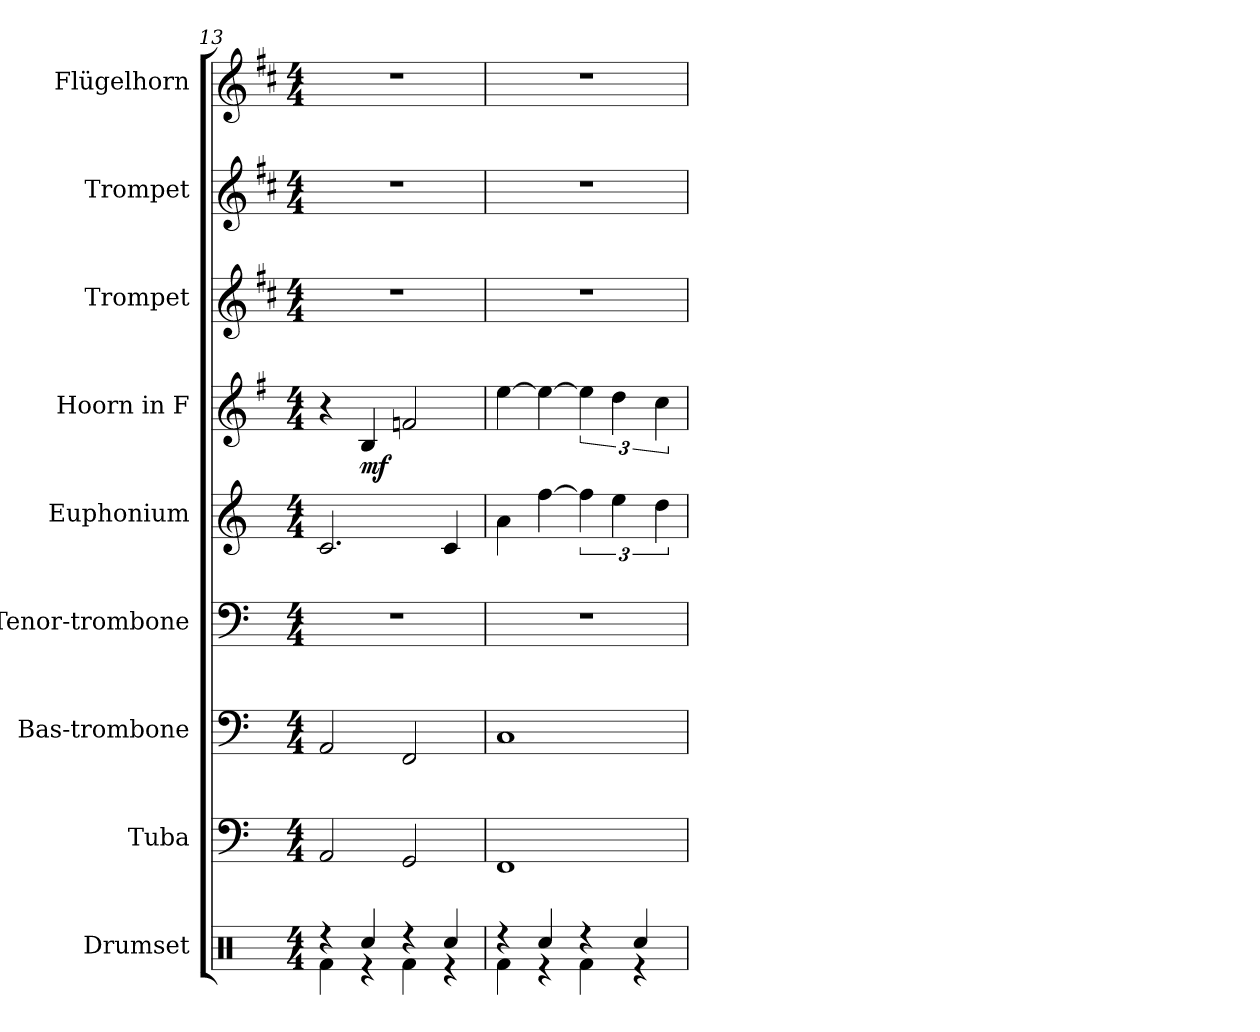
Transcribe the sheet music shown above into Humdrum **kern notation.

**kern	**kern	**kern	**kern	**kern	**kern	**dynam	**kern	**kern	**kern
*part9	*part8	*part7	*part6	*part5	*part4	*part4	*part3	*part2	*part1
*staff9	*staff8	*staff7	*staff6	*staff5	*staff4	*staff4	*staff3	*staff2	*staff1
*I"Drumset	*I"Tuba	*I"Bas-trombone	*I"Tenor-trombone	*I"Euphonium	*I"Hoorn in F	*	*I"Trompet	*I"Trompet	*I"Flügelhorn
*I'Drs.	*I'Tba.	*I'Bs. Tbn.	*I'T. Tbn.	*I'Euph.	*	*	*I'Tpt.	*I'Tpt.	*I'Flghn.
*clefX	*clefF4	*clefF4	*clefF4	*clefG2	*clefG2	*	*clefG2	*clefG2	*clefG2
*	*	*	*	*ITrd8c14	*ITrd4c7	*	*ITrd1c2	*ITrd1c2	*ITrd1c2
*k[]	*k[]	*k[]	*k[]	*k[]	*k[]	*	*k[]	*k[]	*k[]
*M4/4	*M4/4	*M4/4	*M4/4	*M4/4	*M4/4	*	*M4/4	*M4/4	*M4/4
=13	=13	=13	=13	=13	=13	=13	=13	=13	=13
*^	*	*	*	*	*	*	*	*	*
4r	4Rf\	2AA/	2AA/	1r	2.C/	4r	.	1r	1r	1r
!	!	!	!	!	!	!	!LO:DY:b	!	!	!
4Rcc/	4r	.	.	.	.	4E/	mf	.	.	.
4r	4Rf\	2GG/	2FF/	.	.	2B-X/	.	.	.	.
4Rcc/	4r	.	.	.	4C/	.	.	.	.	.
=14	=14	=14	=14	=14	=14	=14	=14	=14	=14	=14
4r	4Rf\	1FF	1C	1r	4A\	[4a\	.	1r	1r	1r
4Rcc/	4r	.	.	.	[4f\	4a\_	.	.	.	.
4r	4Rf\	.	.	.	6f\]	6a\]	.	.	.	.
.	.	.	.	.	6e\	6g\	.	.	.	.
4Rcc/	4r	.	.	.	.	.	.	.	.	.
.	.	.	.	.	6d\	6f\	.	.	.	.
*v	*v	*	*	*	*	*	*	*	*	*
=	=	=	=	=	=	=	=	=	=
*-	*-	*-	*-	*-	*-	*-	*-	*-	*-
